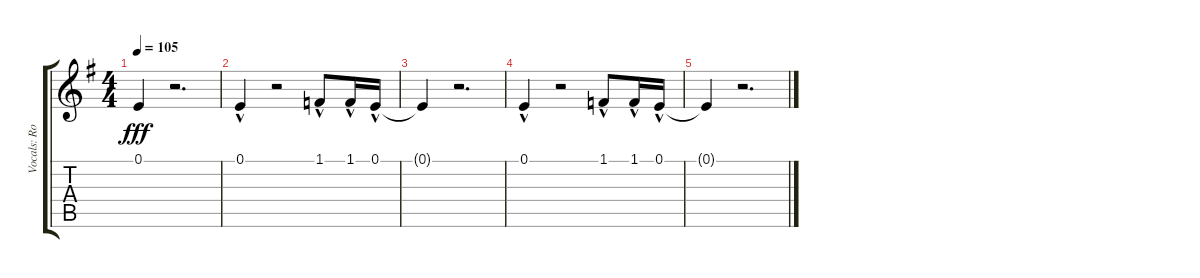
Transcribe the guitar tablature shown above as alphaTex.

\track ("Vocals: Rob" "Vocals: Ro") {instrument lead2sawtooth}
\staff {score tabs}
\tuning (E4 B3 G3 D3 A2 E2) {hide}
\ts (4 4)
\tempo 105
\clef g2
\ks g
0.1{t}.4{dy fff} r.2{d} |
0.1{hac}.4 r.2 1.1{hac}.8 1.1{hac}.16 0.1{hac}.16 |
0.1{t}.4 r.2{d} |
0.1{hac}.4 r.2 1.1{hac}.8 1.1{hac}.16 0.1{hac}.16 |
0.1{t}.4 r.2{d}
